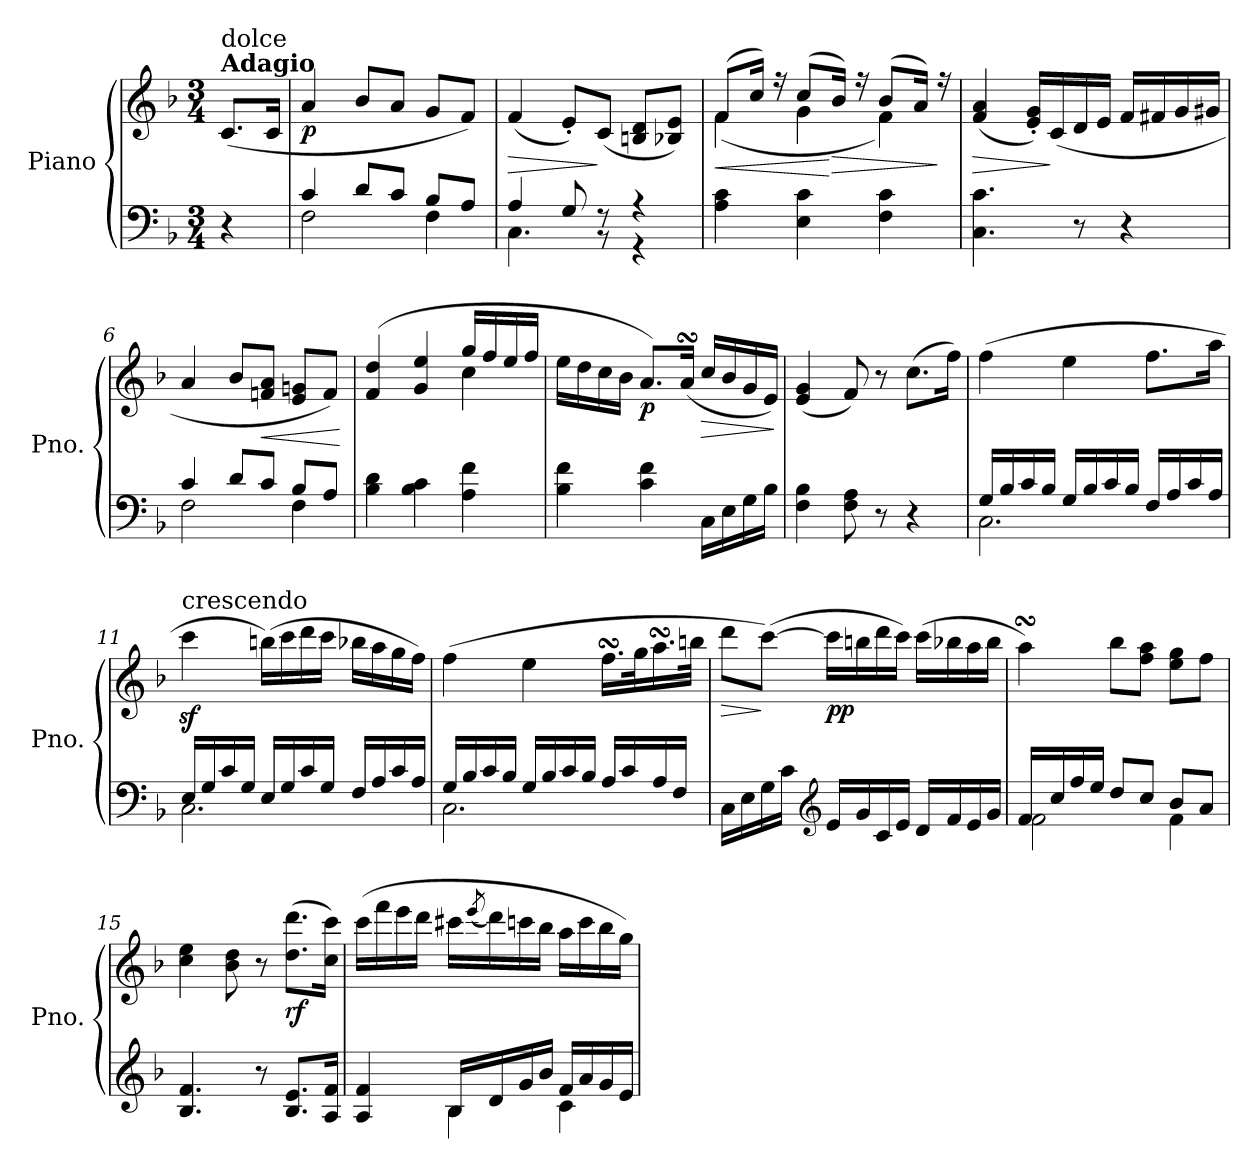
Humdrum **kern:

**kern	**kern	**dynam
*part1	*part1	*part1
*staff2	*staff1	*staff1/2
*I"Piano	*	*
*I'Pno.	*	*
*clefF4	*clefG2	*
*k[b-]	*k[b-]	*
*F:	*F:	*
*M3/4	*M3/4	*
=1	=1	=1
!	!LO:TX:a:B:t=Adagio	!
!	!LO:TX:a:t=dolce	!
4r	(>8.c/L	.
.	16c/Jk	.
=2	=2	=2
*^	*	*
!	!	!	!LO:DY:b
4c/	2F\	4a/	p
8d/L	.	8b-/L	.
8c/J	.	8a/J	.
8B-/L	4F\	8g/L	.
8A/J	.	8f/J)	.
=3	=3	=3	=3
!	!	!	!LO:HP:b
4.C\	4A/	(<4f/	>
.	8G/	8e'/L)	.
8r	8r	(<8c/J	]
4r	4r	8Bn/ 8d/L	.
.	.	8B-X/ 8e/J)	.
*v	*v	*	*
=4	=4	=4
!	!	!LO:HP:b
*	*^	*
4A\ 4c\	(>8f/L	(<4f\	<
.	16cc/Jk)	.	.
.	16r	.	.
4E\ 4c\	(>8cc/L	4g\	.
!	!	!	!LO:HP:n=1:b
.	16b-/Jk)	.	[ >
.	16r	.	.
4F\ 4c\	(>8b-/L	4f\)	.
.	16a/Jk)	.	.
.	16r	.	]
*	*v	*v	*
=5	=5	=5
!	!	!LO:HP:b
4.C\ 4.c\	(<4f/ 4a/	>
.	16e/' 16g/'LL)	.
.	(>16c/	]
8r	16d/	.
.	16e/JJ	.
4r	16f/LL	.
.	16f#X/	.
.	16g/	.
.	16g#X/JJ	.
=6	=6	=6
*^	*	*
4c/	2F\	4a/	.
8d/L	.	8b-/L	.
!	!	!	!LO:HP:b
8c/J	.	8fn/ 8a/J	<
8B-/L	4F\	8e/ 8gn/L	.
8A/J	.	8f/J)	.
*v	*v	*	*
.	.	[
=7	=7	=7
*	*^	*
4B-\ 4d\	(>4f/ 4dd/	2ryy	.
4B-\ 4c\	4g/ 4ee/	.	.
4A\ 4f\	4cc\	16gg/LL	.
.	.	16ff/	.
.	.	16ee/	.
.	.	16ff/JJ	.
*	*v	*v	*
!!LO:LB:g=z
=8	=8	=8
4B-\ 4f\	16ee\LL	.
.	16dd\	.
.	16cc\	.
.	16b-\JJ	.
!	!	!LO:DY:b
4c\ 4f\	8.a/L)	p
.	(<16asSsS/Jk	.
!	!	!LO:HP:b
16C\LL	16cc/LL	>
16E\	16b-/	.
16G\	16g/	.
16B-\JJ	16e/JJ)	.
.	.	]
=9	=9	=9
4F\ 4B-\	(<4e/ 4g/	.
8F\ 8A\	8f/)	.
8r	8r	.
4r	(>8.cc\L	.
.	16ff\Jk)	.
=10	=10	=10
*^	*	*
16G/LL	2.C\	(>4ff\	.
16B-/	.	.	.
16c/	.	.	.
16B-/JJ	.	.	.
16G/LL	.	4ee\	.
16B-/	.	.	.
16c/	.	.	.
16B-/JJ	.	.	.
16F/LL	.	8.ff\L	.
16A/	.	.	.
16c/	.	.	.
16A/JJ	.	16aa\Jk	.
=11	=11	=11	=11
!	!	!LO:TX:a:t=crescendo	!
16E/LL	2.C\	4cccz<\	.
16G/	.	.	.
16c/	.	.	.
16G/JJ	.	.	.
16E/LL	.	(>16bbn\LL)	.
16G/	.	16ccc\	.
16c/	.	16ddd\	.
16G/JJ	.	16ccc\JJ	.
16F/LL	.	16bb-X\LL	.
16A/	.	16aa\	.
16c/	.	16gg\	.
16A/JJ	.	16ff\JJ)	.
=12	=12	=12	=12
16G/LL	2.C\	(>4ff\	.
16B-/	.	.	.
16c/	.	.	.
16B-/JJ	.	.	.
16G/LL	.	4ee\	.
16B-/	.	.	.
16c/	.	.	.
16B-/JJ	.	.	.
16A/LL	.	16.ffsSSs\LL	.
16c/	.	.	.
.	.	32gg\K	.
16A/	.	16.aasSsS\	.
16F/JJ	.	.	.
.	.	32bbn\JJk	.
*v	*v	*	*
!!LO:LB:g=z
=13	=13	=13
!	!	!LO:HP:b
16C\LL	8ddd\L	>
16E\	.	.
16G\	(>[8ccc\J)	]
16c\JJ	.	.
*clefG2	*	*
!	!	!LO:DY:b
16e/LL	16ccc\LL]	pp
16g/	16bbn\	.
16c/	16ddd\	.
16e/JJ	16ccc\JJ)	.
16d/LL	(>16ccc\LL	.
16f/	16bb-X\	.
16e/	16aa\	.
16g/JJ	16bb-\JJ	.
=14	=14	=14
*^	*	*
16f/LL	2f\	4aasSsS\)	.
16cc/	.	.	.
16ff/	.	.	.
16ee/JJ	.	.	.
8dd/L	.	8bb-\L	.
8cc/J	.	8ff\ 8aa\J	.
8b-/L	4f\	8ee\ 8gg\L	.
8a/J	.	8ff\J	.
*v	*v	*	*
=15	=15	=15
4.B-/ 4.f/	4cc\ 4ee\	.
.	8b-\ 8dd\	.
8r	8r	.
!	!	!LO:DY:b
8.B-/ 8.e/L	(>8.dd\ 8.ddd\L	rf
16A/ 16f/Jk	16cc\ 16ccc\Jk)	.
=16	=16	=16
*^	*	*
4A/ 4f/	4ryy	(>16ccc\LL	.
.	.	16fff\	.
.	.	16eee\	.
.	.	16ddd\JJ	.
16B-/LL	4B-\	16ccc#X\LL	.
.	.	(<8qeee/	.
16d/	.	16ddd\)	.
16g/	.	16cccn\	.
16b-/JJ	.	16bb-\JJ	.
16f/LL	4c\	16aa\LL	.
16a/	.	16ccc\	.
16g/	.	16bb-\	.
16e/JJ	.	16gg\JJ)	.
*v	*v	*	*
=	=	=
*-	*-	*-
